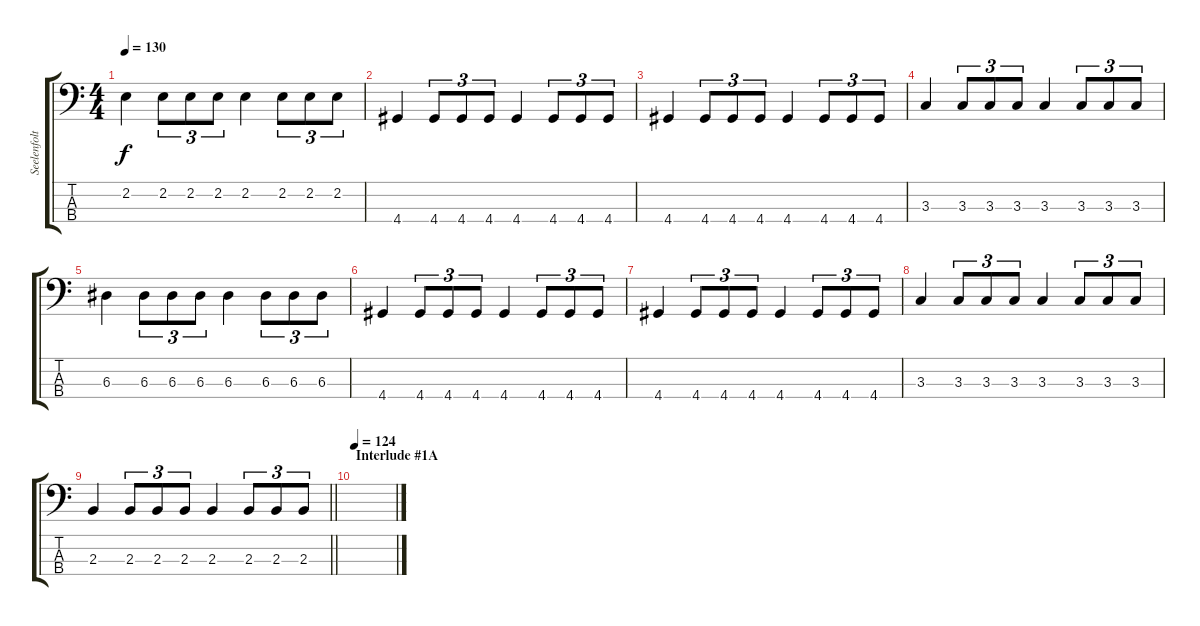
\track ("Seelenfolter (Bass)" "Seelenfolt") {instrument electricbasspick}
\staff {score tabs}
\tuning (G2 D2 A1 E1) {hide}
\ts (4 4)
\tempo 130
\clef f4
\ks c
2.2.4{dy f} 2.2.8{tu (3 2)} 2.2.8{tu (3 2)} 2.2.8{tu (3 2)} 2.2.4 2.2.8{tu (3 2)} 2.2.8{tu (3 2)} 2.2.8{tu (3 2)} |
4.4.4 4.4.8{tu (3 2)} 4.4.8{tu (3 2)} 4.4.8{tu (3 2)} 4.4.4 4.4.8{tu (3 2)} 4.4.8{tu (3 2)} 4.4.8{tu (3 2)} |
4.4.4 4.4.8{tu (3 2)} 4.4.8{tu (3 2)} 4.4.8{tu (3 2)} 4.4.4 4.4.8{tu (3 2)} 4.4.8{tu (3 2)} 4.4.8{tu (3 2)} |
3.3.4 3.3.8{tu (3 2)} 3.3.8{tu (3 2)} 3.3.8{tu (3 2)} 3.3.4 3.3.8{tu (3 2)} 3.3.8{tu (3 2)} 3.3.8{tu (3 2)} |
6.3.4 6.3.8{tu (3 2)} 6.3.8{tu (3 2)} 6.3.8{tu (3 2)} 6.3.4 6.3.8{tu (3 2)} 6.3.8{tu (3 2)} 6.3.8{tu (3 2)} |
4.4.4 4.4.8{tu (3 2)} 4.4.8{tu (3 2)} 4.4.8{tu (3 2)} 4.4.4 4.4.8{tu (3 2)} 4.4.8{tu (3 2)} 4.4.8{tu (3 2)} |
4.4.4 4.4.8{tu (3 2)} 4.4.8{tu (3 2)} 4.4.8{tu (3 2)} 4.4.4 4.4.8{tu (3 2)} 4.4.8{tu (3 2)} 4.4.8{tu (3 2)} |
3.3.4 3.3.8{tu (3 2)} 3.3.8{tu (3 2)} 3.3.8{tu (3 2)} 3.3.4 3.3.8{tu (3 2)} 3.3.8{tu (3 2)} 3.3.8{tu (3 2)} |
\barLineRight lightlight
2.3.4 2.3.8{tu (3 2)} 2.3.8{tu (3 2)} 2.3.8{tu (3 2)} 2.3.4 2.3.8{tu (3 2)} 2.3.8{tu (3 2)} 2.3.8{tu (3 2)} |
\section ("" "Interlude #1A")
\tempo 124
